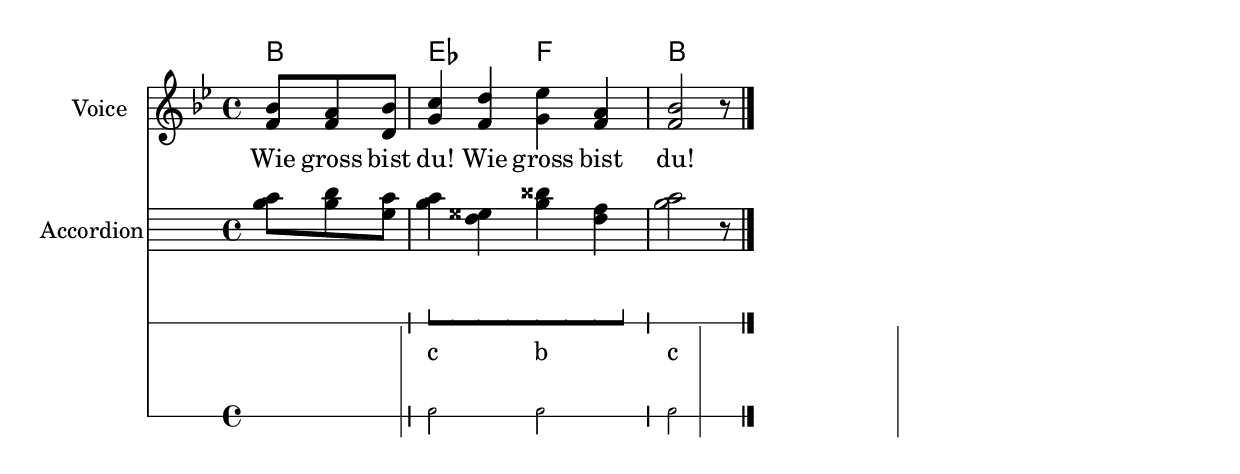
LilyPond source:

% DO NOT EDIT this file manually; it is automatically
% generated from Documentation/snippets/new
% Make any changes in Documentation/snippets/new/
% and then run scripts/auxiliar/makelsr.py
%
% This file is in the public domain.
%% Note: this file works from version 2.17.30
\version "2.17.30"

\header {
  lsrtags = "template, real-music, specific-notation"

  texidoc = "
A template to write a score for a diatonic accordion.

- There is a horizontal staff indicating if the accordion must be
pushed (thick line) or pulled (thin line)

- There is a small rhythmic staff with lyrics that describes the bass
buttons to press. The bar lines are made from gridlines

- The tabulator staff for diatonic accordions shows the geographic
position of the buttons and not (as for every other instrument) the
pitch of the notes; the keys on the melody-side of the accordion are
placed in three columns and about 12 rows


In the tabulator staff notation the outermost column is described with
notes between lines, the innermost column is described with notes
between lines and a cross as accidental, and the middle column is
described with notes on a line, whereby the row in the middle is
represented on the middle line in the staff.


Some words to transpose piano notes to the diatonic accordion:


1. Every diatonic accordion is built for some keys only (for example,
for the keys of C major and F major), so it is important to transpose a
piano melody to match one of these keys. Transpose the source code, not
only the output because this code is required later on to translate it
once more to the tabulator staff. This can be done with the command
@code{displayLilyMusic}.


2. You have to alternate the push- and pull-direction of the accordion
regularly. If the player has a too long part to pull the accordion gets
broken. On the other hand, some harmonies are only available in one
direction. Considering this, decide which parts of the melody are the
push-parts and which the pull-parts.


3. For each pull- or push-part translate the piano notes to the
according tabulature representation.


This snippet comes with a useful optional macro for the jEdit text
editor.

"
  doctitle = "Score for diatonic accordion"
} % begin verbatim


verse = \lyricmode { Wie gross bist du! Wie gross bist du! }

harmonies = \new ChordNames \chordmode {
  \germanChords
  \set chordChanges = ##t
  bes8 bes8 bes8
  es2 f
  bes1
}

NoStem = { \hide Stem }
NoNoteHead = \hide NoteHead
ZeroBeam = \override Beam.positions = #'(0 . 0)

staffTabLine = \new Staff \with {
  \remove "Time_signature_engraver"
  \remove "Clef_engraver"
} {
  \override Staff.StaffSymbol.line-positions = #'(0)
  % Shows one horizontal line. The vertical line (simulating a bar-line) is simulated with a gridline
  \set Staff.midiInstrument = #"choir aahs"
  \key c \major
  \relative c''
  {
    % disable the following line to see the the noteheads while writing the song
    \NoNoteHead
    \override NoteHead.no-ledgers = ##t

    % The beam between 8th-notes is used to draw the push-line
    %How to fast write the push-lines:
    %  1. write repeatedly 'c c c c c c c c |' for the whole length of the song
    %  2. uncomment the line \NoNoteHead
    %  3. compile
    %  4. Mark the positions on which push/pull changes.
    %     In the score-picture click on the position the push- or pull-part starts
    %           (on the noteHead, the cursor will change to a hand-icon).
    %     The cursor in the source code will jump just at this position.
    %   a) If a push-part starts there, replace the 'c' by an 'e['
    %   b) If a pull-part starts there, replace the 'c' by an 's'
    %  5. Switch into 'overwrite-mode' by pressing the 'ins' key.
    %  6. For the pull-parts overwrite the 'c' with 's'
    %  7. For every push-part replace the last 'c' with 'e]'
    %        8. Switch into 'insert-mode' again
    %  9. At last it should look lik e.g. (s s e[ c | c c c c c c c c | c c c c c c e] s s)
    % 10. re-enable the line \NoNoteHead
    \autoBeamOff
    \ZeroBeam
    s8 s s e[ c c c c c c e] | s s s s s
  }
}

%{
%}

% Accordion melody in tabulator score
% 1. Place a copy of the piano melody below
% 2. Separate piano melody into pull- and push-parts according to the staffTabLine you've already made
% 3. For each line: Double the line. Remark the 1st one (Keeps unchanged as reference) and then change the second line using the transformation paper
%    or the macros 'conv2diaton push.bsh' and 'conv2diaton pull.bsh'
% Tips:
% - In jEdit Search & Replace mark the Option 'Keep Dialog'

AccordionTabTwoCBesDur = {
  % pull 1
  %<f' bes'>8 <f' a'>8 <d' bes'>8 |
  <g'' a''>8 <g'' b''>8 <e'' a''>8 |
  % push 2
  %<g' c''>4 <f' d''> <g' ees''> <f' a'> |
  <g'' a''>4 <d'' eisis''> <g'' bisis''> <d'' f''> |
  % pull 3
  % <f' bes'>2 r8 }
  <g'' a''>2 r8 }

AccordionTab= { \dynamicUp
  % 1. Place a copy of the piano melody above
  % 2. Separate piano melody into pull- and push-parts according to the staffTabLine you've already made
  % 3. For each line: Double the line. Remark the 1st one (Keeps unchanged as reference) and then
  %    change the second line using the transformation paper
  % Tips:
  % - In jEdit Search & Replace mark the Option 'Keep Dialog'
  % -
  \AccordionTabTwoCBesDur
}



\layout {
  \context {
    \Score
    % The vertical line (simulating a bar-line) in
    % the staffBassRhytm is a gridline
    \consists "Grid_line_span_engraver"
  }
  \context {
    \Staff
    \consists "Grid_point_engraver"
    gridInterval = #(ly:make-moment 4/4) % 4/4 - tact. How many beats per bar
    % The following line has to be adjusted O-F-T-E-N.
    \override GridPoint.Y-extent = #'(-2 . -21)
  }
  \context {
    \ChoirStaff
    \remove "System_start_delimiter_engraver"
  }
}

staffVoice = \new Staff = astaffvoice  {
  \time 4/4
  \set Staff.instrumentName = "Voice"
  \set Staff.midiInstrument = "voice oohs"
  \key bes \major
  \partial 8*3
  \clef treble
  {
    \context Voice = "melodyVoi"
    { <f' bes'>8 <f' a'>8 <d' bes'>8 | <g' c''>4 <f' d''> <g' es''> <f' a'> | <f' bes'>2 r8 }
    \bar "|."
  }
}

staffAccordionMel =
\new Staff  \with { \remove "Clef_engraver" } {
  \accidentalStyle forget %Set the accidentals (Vorzeichen) for each note,
  %do not remember them for the rest of the measure.
  \time 4/4
  \set Staff.instrumentName="Accordion"
  \set Staff.midiInstrument="voice oohs"
  \key c \major
  \clef treble
  { \AccordionTab \bar "|." }
}

AltOn =
#(define-music-function (parser location mag) (number?)
  #{ \override Stem.length = #(* 7.0 mag)
      \override NoteHead.font-size =
#(inexact->exact (* (/ 6.0 (log 2.0)) (log mag))) #})

AltOff = {
  \revert Stem.length
  \revert NoteHead.font-size
}

BassRhytm = {s4 s8 | c2 c2 | c2 s8 }
LyricBassRhythmI=  \lyricmode { c b | c }

staffBassRhytm =
\new Staff = staffbass \with { \remove "Clef_engraver" } {
  % This is not a RhythmicStaff  because it must be possible to append lyrics.

  \override Score.GridLine.extra-offset = #'( 13.0 . 0.0 ) % x.y
  \override Staff.StaffSymbol.line-positions = #'( 0 )
  % Shows one horizontal line. The vertical line (simulating a bar-line) is simulated by a grid
  % Search for 'grid' in this page to find all related functions
  \time 4/4
  {
    \context Voice = "VoiceBassRhytm"
    \stemDown \AltOn #0.6
    \relative c''
    {
      \BassRhytm
    }
    \AltOff
    \bar "|."
  }
}

\score {
  \new ChoirStaff <<
    \harmonies
    \staffVoice
    \context Lyrics = "lmelodyVoi"
      \with { alignBelowContext = astaffvoice }
      \lyricsto melodyVoi \verse
    \staffAccordionMel
    \staffTabLine
    \staffBassRhytm
    \context Lyrics = "lBassRhytmAboveI"
      \with { alignAboveContext = staffbass }
      \lyricsto VoiceBassRhytm \LyricBassRhythmI
  >>
}
%}
